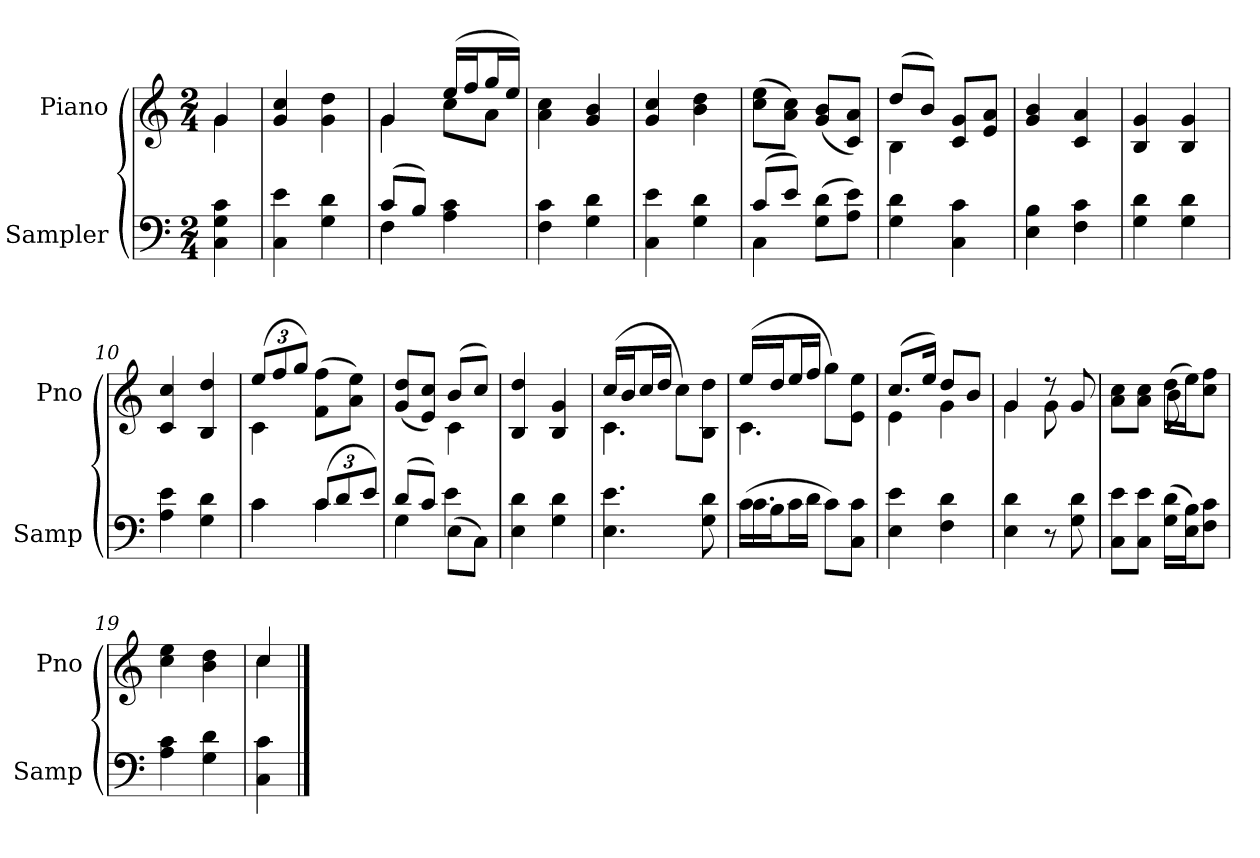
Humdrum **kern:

**kern	**kern
*part2	*part1
*staff2	*staff1
*I"Sampler	*I"Piano
*I'Samp	*I'Pno
*clefF4	*clefG2
*M2/4	*M2/4
=1	=1
*	*^
4C 4G 4c	4g/	4g
*	*v	*v
=2	=2
4C 4e	4g 4cc
4G 4d	4g 4dd
=3	=3
*^	*^
(8c/L	4F	4g/	4g
8B/J)	.	.	.
4A 4c	4ryy	(16ee/LL	8cc\L
.	.	16ff/J	.
.	.	16gg/L	8a\J
.	.	16ee/JJ)	.
*v	*v	*	*
*	*v	*v
=4	=4
4F 4c	4a 4cc
4G 4d	4g 4b
=5	=5
4C 4e	4g 4cc
4G 4d	4b 4dd
=6	=6
*^	*
(8c/L	4C	(8cc\ 8ee\L
8e/J)	.	8a\ 8cc\J)
(8G\ 8d\L	4ryy	(8g/ 8b/L
8A\ 8e\J)	.	8c/ 8a/J)
*v	*v	*
=7	=7
*	*^
4G 4d	(8dd/L	4B
.	8b/J)	.
4C 4c	8c/ 8g/L	4ryy
.	8e/ 8a/J	.
*	*v	*v
=8	=8
4E 4B	4g 4b
4F 4c	4c 4a
=9	=9
4G 4d	4B 4g
4G 4d	4B 4g
=10	=10
4A 4e	4c 4cc
4G 4d	4B 4dd
=11	=11
*^	*^
4c\	4c	(12ee/L	4c
.	.	12ff/	.
.	.	12gg/J)	.
(12c/L	4c	(8f\ 8ff\L	4ryy
12d/	.	.	.
.	.	8a\ 8ee\J)	.
12e/J)	.	.	.
=12	=12	=12	=12
(8d/L	4G	(8g/ 8dd/L	4ryy
8c/J)	.	8e/ 8cc/J)	.
(8E\L	4e	(8b/L	4c
8C\J)	.	8cc/J)	.
*v	*v	*	*
*	*v	*v
=13	=13
4E 4d	4B 4dd
4G 4d	4B 4g
=14	=14
*	*^
4.E 4.e	(16cc/LL	4.c
.	16b/J	.
.	16cc/L	.
.	16dd/JJ	.
.	8cc\L)	.
8G\ 8d\	8B\ 8dd\J	8ryy
=15	=15	=15
*^	*	*
(16c\LL	4.c	(16ee/LL	4.c
16B\J	.	16dd/J	.
16c\L	.	16ee/L	.
16d\JJ	.	16ff/JJ	.
8c\L)	.	8gg\L)	.
8C\ 8c\J	8ryy	8e\ 8ee\J	8ryy
*v	*v	*	*
=16	=16	=16
4E 4e	(8.cc/L	4e
.	16ee/Jk)	.
4F 4d	8dd/L	4g
.	8b/J	.
=17	=17	=17
4E 4d	4g/	4g
8r	8r	8g
8G 8d	8g/	8ryy
=18	=18	=18
8C\ 8e\L	8a\ 8cc\L	4ryy
8C\ 8e\J	8a\ 8cc\J	.
(16G\ 16d\LL	(16dd\LL	8b
16E\ 16B\J)	16ee\J)	.
8F\ 8c\J	8cc\ 8ff\J	8ryy
*	*v	*v
=19	=19
4A 4c	4cc 4ee
4G 4d	4b 4dd
=20	=20
*	*^
4C 4c	4cc/	4cc
*	*v	*v
==	==
*-	*-
